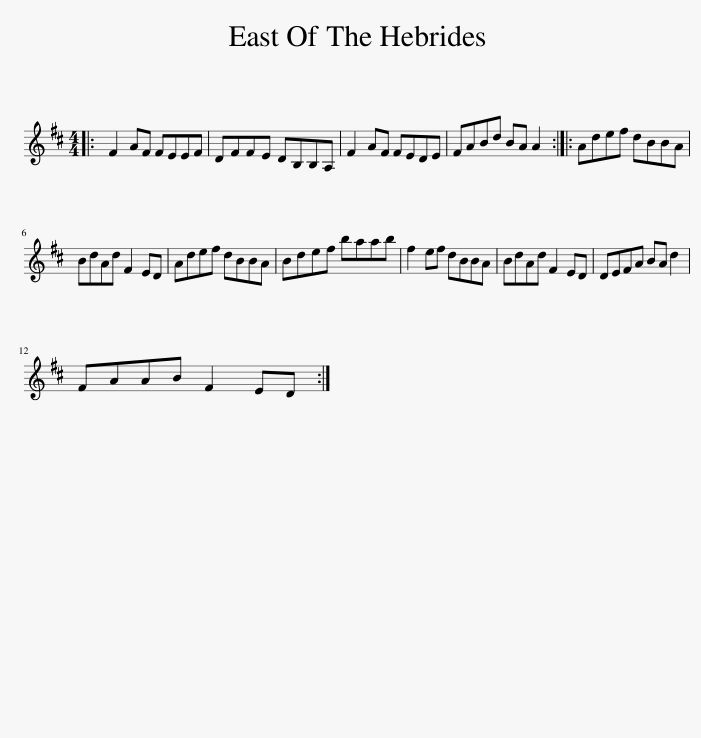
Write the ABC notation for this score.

X:1
L:1/8
M:4/4
I:linebreak $
K:D
V:1 treble
V:1
|: F2 AF FEEF | DFFE DB,B,A, | F2 AF FEDE | FABd BA A2 :: Adef dBBA |$ %5
 BdAd F2 ED | Adef dBBA | Bdef baab | f2 ef dBBA | BdAd F2 ED | %10
 DEFA BA d2 |$ FAAB F2 ED :| %12
